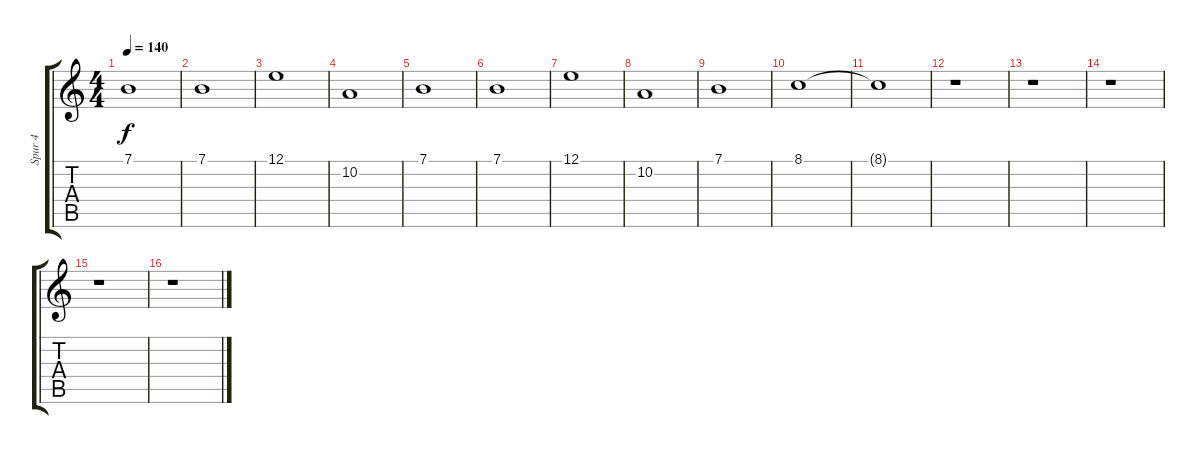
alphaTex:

\track ("Spur 4" "Spur 4") {instrument fx1rain}
\staff {score tabs}
\tuning (E4 B3 G3 D3 A2 E2) {hide}
\ts (4 4)
\tempo 140
\clef g2
\ks c
7.1.1{dy f} |
7.1.1 |
12.1.1 |
10.2.1 |
7.1.1 |
7.1.1 |
12.1.1 |
10.2.1 |
7.1.1 |
8.1.1 |
8.1{t}.1 |
r.1 |
r.1 |
r.1 |
r.1 |
r.1
